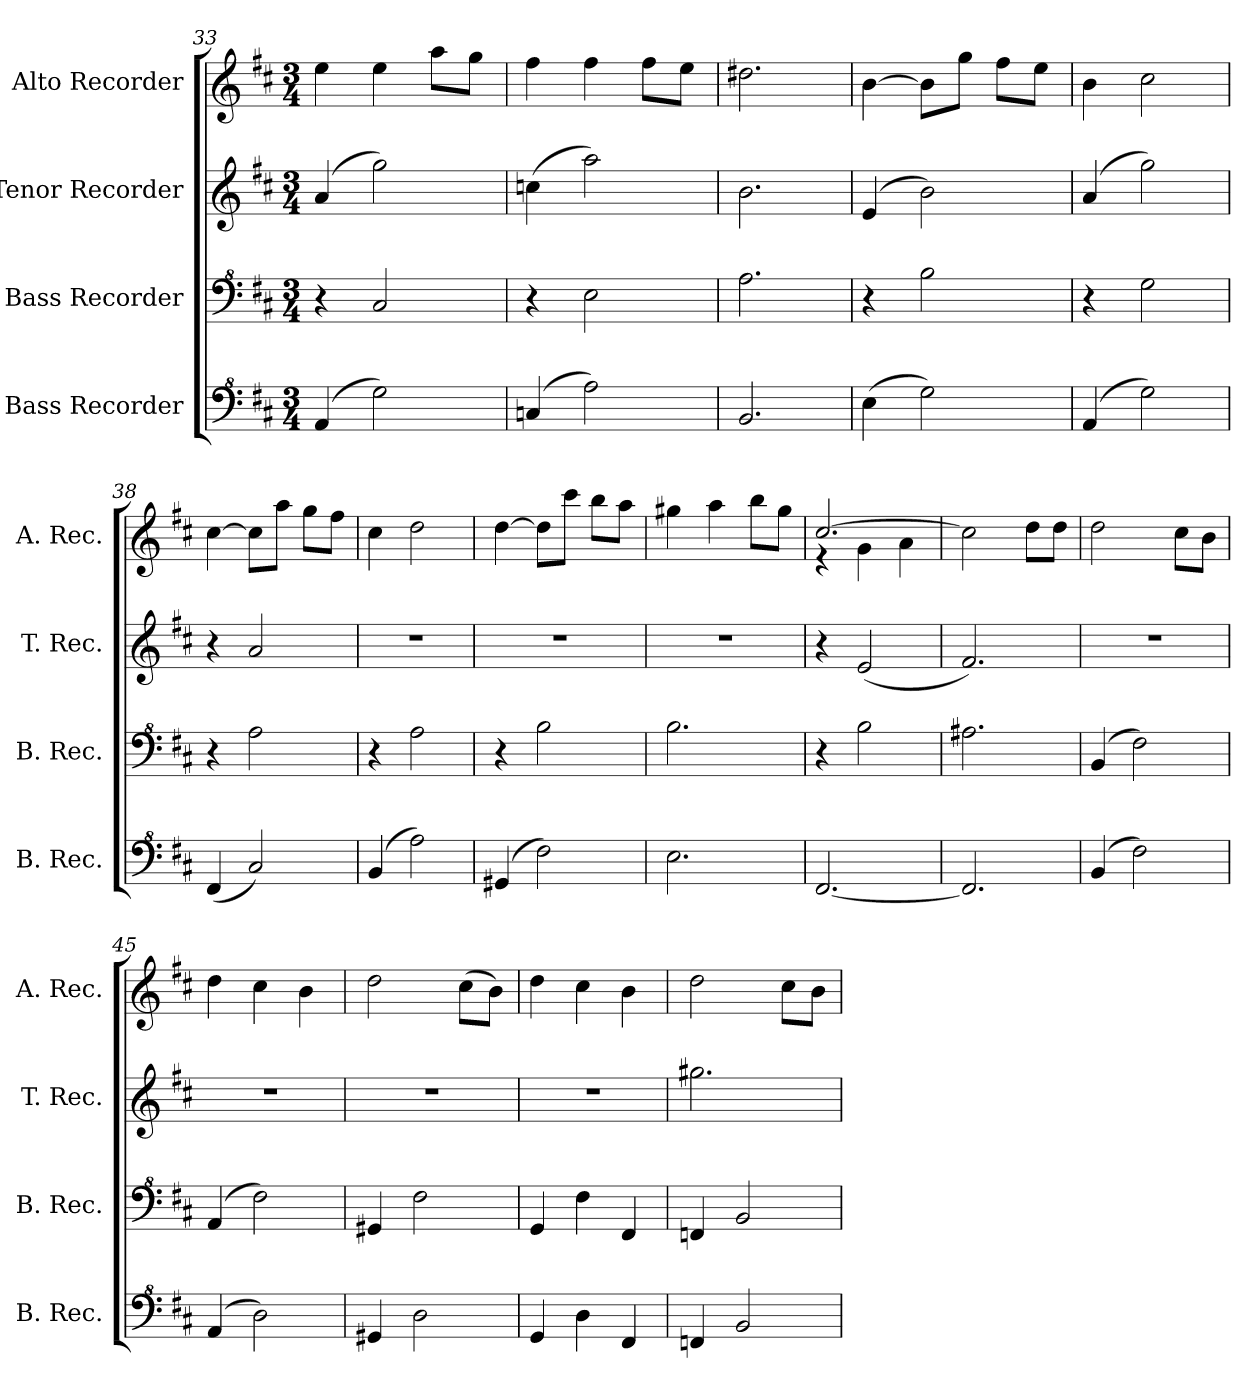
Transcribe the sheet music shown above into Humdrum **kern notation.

**kern	**kern	**kern	**kern
*part4	*part3	*part2	*part1
*staff4	*staff3	*staff2	*staff1
*I"Bass Recorder	*I"Bass Recorder	*I"Tenor Recorder	*I"Alto Recorder
*I'B. Rec.	*I'B. Rec.	*I'T. Rec.	*I'A. Rec.
*clefF^4	*clefF^4	*clefG2	*clefG2
*k[f#c#]	*k[f#c#]	*k[f#c#]	*k[f#c#]
*M3/4	*M3/4	*M3/4	*M3/4
=33	=33	=33	=33
(>4A/	4r	(>4a/	4ee\
2g\)	2c#/	2gg\)	4ee\
.	.	.	8aa\L
.	.	.	8gg\J
=34	=34	=34	=34
(>4cn/	4r	(>4ccn\	4ff#\
2a\)	2e\	2aa\)	4ff#\
.	.	.	8ff#\L
.	.	.	8ee\J
=35	=35	=35	=35
2.B/	2.a\	2.b\	2.dd#X\
=36	=36	=36	=36
(>4e\	4r	(>4e/	[4b\
2g\)	2b\	2b\)	8b\L]
.	.	.	8gg\J
.	.	.	8ff#\L
.	.	.	8ee\J
=37	=37	=37	=37
(<4A/	4r	(>4a/	4b\
2g\)	2g\	2gg\)	2cc#\
!!LO:LB:g=z
=38	=38	=38	=38
(<4F#/	4r	4r	[4cc#\
2c#/)	2a\	2a/	8cc#\L]
.	.	.	8aa\J
.	.	.	8gg\L
.	.	.	8ff#\J
=39	=39	=39	=39
(>4B/	4r	2.r	4cc#\
2a\)	2a\	.	2dd\
=40	=40	=40	=40
(>4G#X/	4r	2.r	[4dd\
2f#\)	2b\	.	8dd\L]
.	.	.	8ccc#\J
.	.	.	8bb\L
.	.	.	8aa\J
=41	=41	=41	=41
2.e\	2.b\	2.r	4gg#X\
.	.	.	4aa\
.	.	.	8bb\L
.	.	.	8gg#\J
=42	=42	=42	=42
*	*	*	*^
[2.F#/	4r	4r	[2.cc#/	4r
.	2b\	(<2e/	.	4g\
.	.	.	.	4a\
*	*	*	*v	*v
=43	=43	=43	=43
2.F#/]	2.a#X\	2.f#/)	2cc#\]
.	.	.	8dd\L
.	.	.	8dd\J
=44	=44	=44	=44
(>4B/	(>4B/	2.r	2dd\
2f#\)	2f#\)	.	.
.	.	.	8cc#\L
.	.	.	8b\J
=45	=45	=45	=45
(>4A/	(>4A/	2.r	4dd\
2d\)	2f#\)	.	4cc#\
.	.	.	4b\
=46	=46	=46	=46
4G#X/	4G#X/	2.r	2dd\
2d\	2f#\	.	.
.	.	.	(>8cc#\L
.	.	.	8b\J)
!!LO:LB:g=z
=47	=47	=47	=47
4G/	4G/	2.r	4dd\
4d\	4f#\	.	4cc#\
4F#/	4F#/	.	4b\
=48	=48	=48	=48
4Fn/	4Fn/	2.gg#X\	2dd\
2B/	2B/	.	.
.	.	.	8cc#\L
.	.	.	8b\J
=	=	=	=
*-	*-	*-	*-
